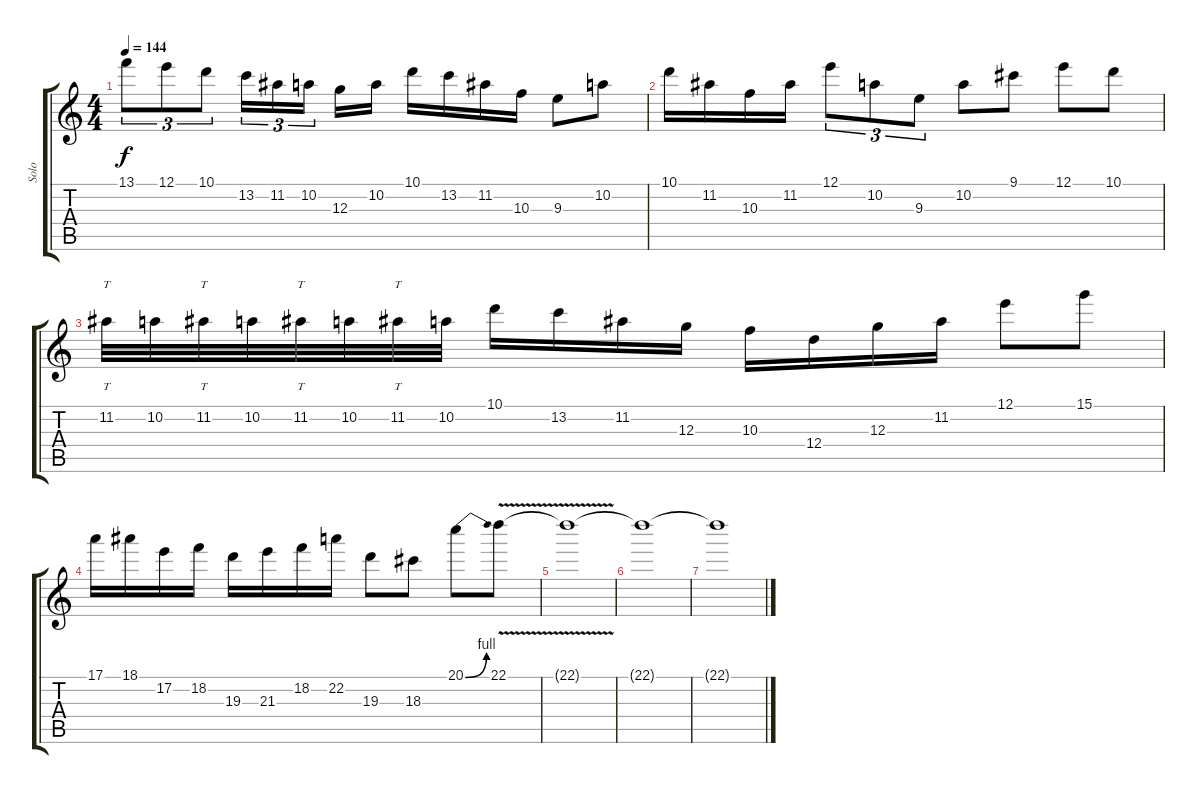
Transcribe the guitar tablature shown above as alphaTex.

\track ("Solo" "Solo") {instrument distortionguitar}
\staff {score tabs}
\tuning (E4 B3 G3 D3 A2 D2) {hide}
\ts (4 4)
\tempo 144
\clef g2
\ks c
13.1.8{tu (3 2) dy f} 12.1.8{tu (3 2)} 10.1.8{tu (3 2)} 13.2.16{tu (3 2)} 11.2.16{tu (3 2)} 10.2.16{tu (3 2)} 12.3.16 10.2.16 10.1.16 13.2.16 11.2.16 10.3.16 9.3.8 10.2.8 |
10.1.16 11.2.16 10.3.16 11.2.16 12.1.8{tu (3 2)} 10.2.8{tu (3 2)} 9.3.8{tu (3 2)} 10.2.8 9.1.8 12.1.8 10.1.8 |
11.2.32{tt} 10.2.32 11.2.32{tt} 10.2.32 11.2.32{tt} 10.2.32 11.2.32{tt} 10.2.32 10.1.16 13.2.16 11.2.16 12.3.16 10.3.16 12.4.16 12.3.16 11.2.16 12.1.8 15.1.8 |
17.1.16 18.1.16 17.2.16 18.2.16 19.3.16 21.3.16 18.2.16 22.2.16 19.3.8 18.3.8 20.1{be (bend 0 0 60 4)}.8 22.1{v}.8 |
22.1{t}.1 |
22.1{t}.1{volume 0} |
22.1{t}.1
